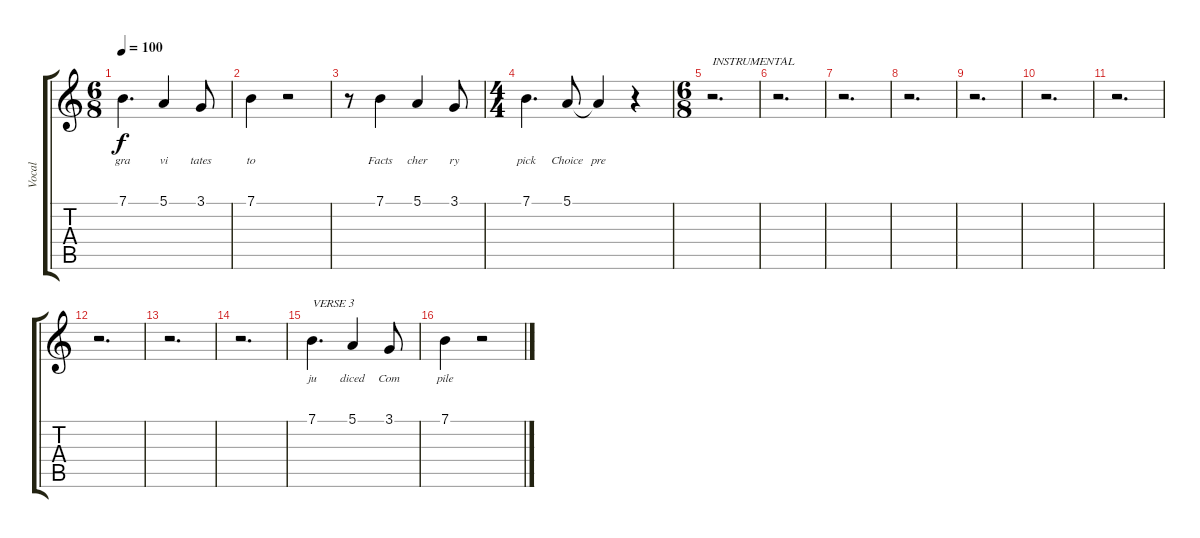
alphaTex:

\track ("Vocal" "Vocal") {instrument acousticgrandpiano}
\staff {score tabs}
\tuning (E4 B3 G3 D3 A2 E2) {hide}
\ts (6 8)
\tempo 100
\clef g2
\ks c
7.1.4{d lyrics (0 "gra") lyrics (1 "") lyrics (2 "") lyrics (3 "") lyrics (4 "") dy f} 5.1.4{lyrics (0 "vi") lyrics (1 "") lyrics (2 "") lyrics (3 "") lyrics (4 "")} 3.1.8{lyrics (0 "tates") lyrics (1 "") lyrics (2 "") lyrics (3 "") lyrics (4 "")} |
7.1.4{lyrics (0 "to") lyrics (1 "") lyrics (2 "") lyrics (3 "") lyrics (4 "")} r.2 |
r.8 7.1.4{lyrics (0 "Facts") lyrics (1 "") lyrics (2 "") lyrics (3 "") lyrics (4 "")} 5.1.4{lyrics (0 "cher") lyrics (1 "") lyrics (2 "") lyrics (3 "") lyrics (4 "")} 3.1.8{lyrics (0 "ry") lyrics (1 "") lyrics (2 "") lyrics (3 "") lyrics (4 "")} |
\ts (4 4)
7.1.4{d lyrics (0 "pick") lyrics (1 "") lyrics (2 "") lyrics (3 "") lyrics (4 "")} 5.1.8{lyrics (0 "Choice") lyrics (1 "") lyrics (2 "") lyrics (3 "") lyrics (4 "")} 5.1{t}.4{lyrics (0 "pre") lyrics (1 "") lyrics (2 "") lyrics (3 "") lyrics (4 "")} r.4 |
\ts (6 8)
r.2{d txt "INSTRUMENTAL"} |
r.2{d} |
r.2{d} |
r.2{d} |
r.2{d} |
r.2{d} |
r.2{d} |
r.2{d} |
r.2{d} |
r.2{d} |
7.1.4{d txt "VERSE 3" lyrics (0 "ju") lyrics (1 "") lyrics (2 "") lyrics (3 "") lyrics (4 "")} 5.1.4{lyrics (0 "diced") lyrics (1 "") lyrics (2 "") lyrics (3 "") lyrics (4 "")} 3.1.8{lyrics (0 "Com") lyrics (1 "") lyrics (2 "") lyrics (3 "") lyrics (4 "")} |
7.1.4{lyrics (0 "pile") lyrics (1 "") lyrics (2 "") lyrics (3 "") lyrics (4 "")} r.2
